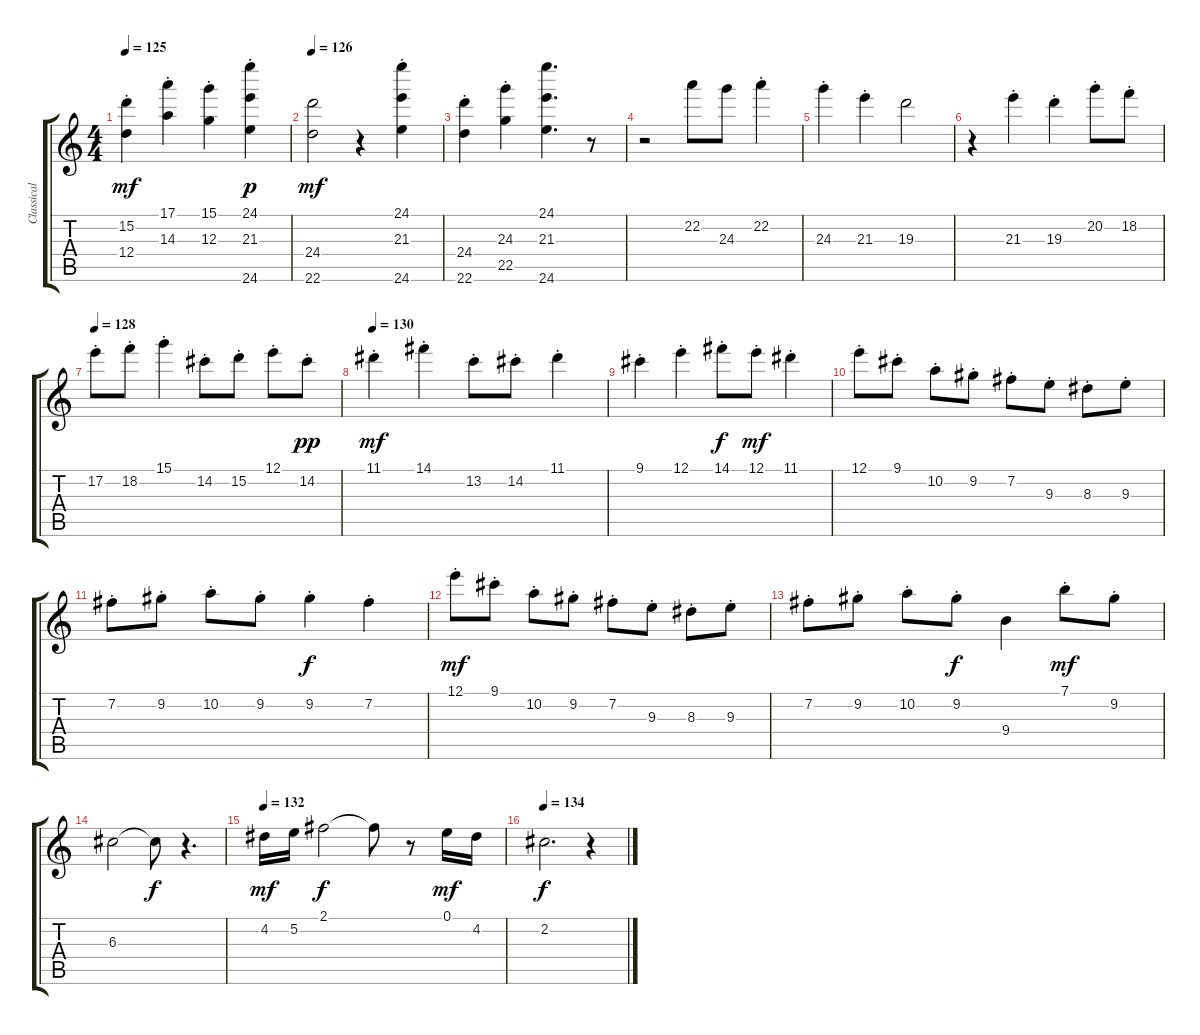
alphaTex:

\track ("Classical Acoustic and Electric Guitars" "Classical ") {instrument acousticguitarnylon}
\staff {score tabs}
\tuning (E4 B3 G3 D3 A2 E2) {hide}
\ts (4 4)
\tempo 125
\clef g2
\ks c
(15.2{st} 12.4{st}).4{dy mf} (17.1{st} 14.3{st}).4 (15.1{st} 12.3{st}).4 (24.1{st} 21.3{st} 24.6{st}).4{dy p} |
\tempo 126
(24.4 22.6).2{dy mf} r.4 (24.1{st} 21.3{st} 24.6{st}).4 |
(24.4{st} 22.6{st}).4 (24.3{st} 22.5{st}).4 (24.1 21.3 24.6).4{d} r.8 |
r.2 22.2.8 24.3.8 22.2{st}.4 |
24.3{st}.4 21.3{st}.4 19.3.2 |
r.4 21.3{st}.4 19.3{st}.4 20.2{st}.8 18.2{st}.8 |
\tempo 128
17.2{st}.8 18.2{st}.8 15.1{st}.4 14.2{st}.8 15.2{st}.8 12.1{st}.8 14.2{st}.8{dy pp} |
\tempo 130
11.1{st}.4{dy mf} 14.1{st}.4 13.2{st}.8 14.2{st}.8 11.1{st}.4 |
9.1{st}.4 12.1{st}.4 14.1{st}.8{dy f} 12.1{st}.8{dy mf} 11.1{st}.4 |
12.1{st}.8 9.1{st}.8 10.2{st}.8 9.2{st}.8 7.2{st}.8 9.3{st}.8 8.3{st}.8 9.3{st}.8 |
7.2{st}.8 9.2{st}.8 10.2{st}.8 9.2{st}.8 9.2{st}.4{dy f} 7.2{st}.4 |
12.1{st}.8{dy mf} 9.1{st}.8 10.2{st}.8 9.2{st}.8 7.2{st}.8 9.3{st}.8 8.3{st}.8 9.3{st}.8 |
7.2{st}.8 9.2{st}.8 10.2{st}.8 9.2{st}.8{dy f} 9.4.4 7.1{st}.8{dy mf} 9.2{st}.8 |
6.3.2 6.3{t}.8{dy f} r.4{d} |
\tempo 132
4.2.16{dy mf} 5.2.16 2.1.2{dy f} 2.1{t}.8 r.8 0.1.16{dy mf} 4.2.16 |
\tempo 134
2.2.2{d dy f} r.4
